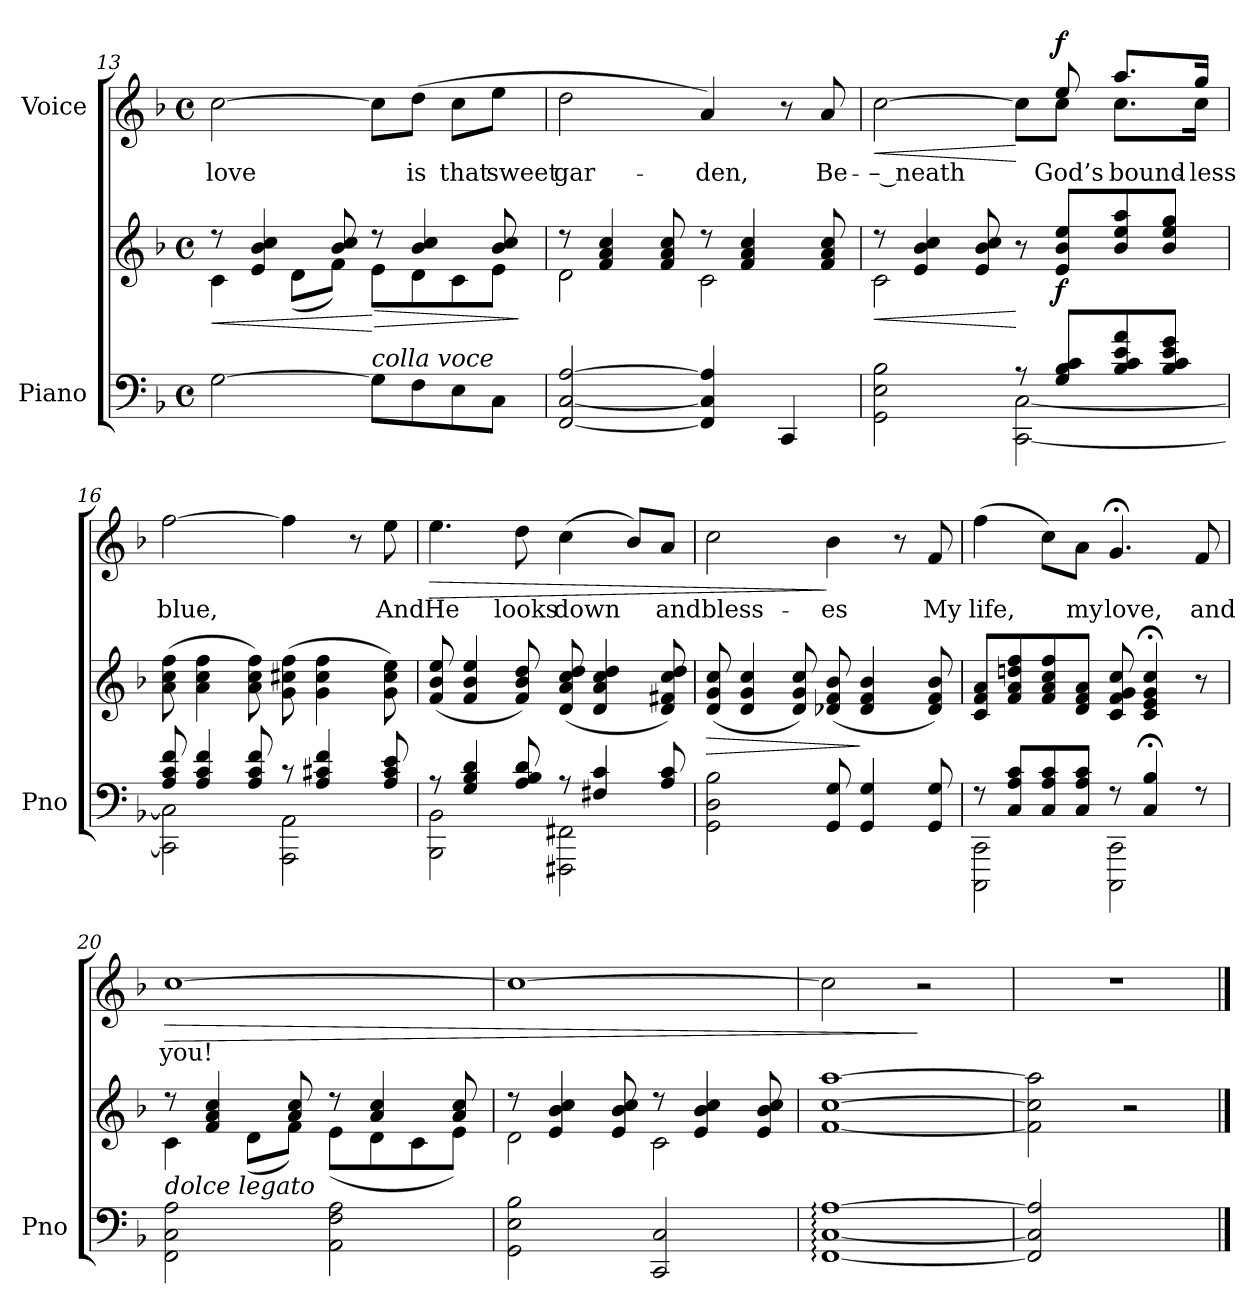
**kern	**kern	**dynam	**kern	**text	**dynam
*part2	*part2	*part2	*part1	*part1	*part1
*staff3	*staff2	*staff2/3	*staff1	*staff1	*staff1
*I"Piano	*	*	*I"Voice	*	*
*I'Pno	*	*	*	*	*
*clefF4	*clefG2	*	*clefG2	*	*
*k[b-]	*k[b-]	*	*k[b-]	*	*
*M4/4	*M4/4	*	*M4/4	*	*
*met(c)	*met(c)	*	*met(c)	*	*
=13	=13	=13	=13	=13	=13
!	!	!LO:HP:b	!	!	!
*	*^	*	*	*	*
[2G\	8r	4c\	<	[2cc\	love	.
.	4e/ 4b-/ 4cc/	.	.	.	.	.
.	.	(>8d\L	.	.	.	.
.	8b-/ 8cc/	8f\J)	.	.	.	.
!LO:TX:i:t=colla voce	!	!	!	!	!	!
!	!	!	!LO:HP:n=1:b	!	!	!
8G\L]	8r	8e\L	[ >	8cc\L]	.	.
!	!	!	!	!	!	!LO:DY:a
!	!	!	!	!	!	!LO:DY:n=1:a
8F\	4b-/ 4cc/	8d\	.	(8dd\J	is	p other-dynamics
8E\	.	8c\	.	8cc\L	that	.
8C\J	8b-/ 8cc/	8e\J	.	8ee\J	sweet	.
*	*v	*v	*	*	*	*
.	.	]	.	.	.
=14	=14	=14	=14	=14	=14
*	*^	*	*	*	*
[2FF/ [>2C/ [2A/	8r	2d\	.	2dd\	gar-	.
.	4f/ 4a/ 4cc/	.	.	.	.	.
.	8f/ 8a/ 8cc/	.	.	.	.	.
4FF/] 4C/] 4A/]	8r	2c\	.	4a/)	-den,	.
.	4f/ 4a/ 4cc/	.	.	.	.	.
4CC/	.	.	.	8r	.	.
.	8f/ 8a/ 8cc/	.	.	8a/	Be-	.
=15	=15	=15	=15	=15	=15	=15
*^	*	*	*	*	*	*
!	!	!	!	!LO:HP:b	!	!	!LO:HP:b
*	*	*	*	*	*^	*	*
2GG\ 2E\ 2B-\	2ryy	8r	2c\	<	[2cc\	2ryy	-– neath	<
.	.	4e/ 4b-/ 4cc/	.	.	.	.	.	.
.	.	8e/ 8b-/ 8cc/	.	.	.	.	.	.
8r	[2CC\ [2C\	8r	2ryy	[	8cc\L]	8ryy	.	[
!	!	!	!	!LO:DY:b	!	!	!	!LO:DY:a
8G/ 8B-/ 8c/L	.	8e/ 8b-/ 8ee/L	.	f	8cc\J	8ee/	God’s	f
8B-/ 8c/ 8e/ 8a/	.	8b-/ 8ee/ 8aa/	.	.	8.cc\L	8.aa/L	bound-	.
8B-/ 8c/ 8e/ 8g/J	.	8b-/ 8ee/ 8gg/J	.	.	.	.	.	.
.	.	.	.	.	16cc\Jk	16gg/Jk	-less	.
*	*	*v	*v	*	*	*	*	*
*	*	*	*	*v	*v	*	*
=16	=16	=16	=16	=16	=16	=16
8A/ 8c/ 8f/	2CC\] 2C\]	(8a\ 8cc\ 8ff\	.	[2ff\	blue,	.
4A/ 4c/ 4f/	.	4a\ 4cc\ 4ff\	.	.	.	.
8A/ 8c/ 8f/	.	8a\ 8cc\ 8ff\)	.	.	.	.
8r	2AAA\ 2AA\	(8g\ 8cc#X\ 8ff\	.	4ff\]	.	.
!	!	!	!LO:DY:b	!	!	!
!	!	!	!LO:DY:n=1:b	!	!	!
4A/ 4c#X/ 4f/	.	4g\ 4cc#\ 4ff\	other-dynamics f	.	.	.
.	.	.	.	8r	.	.
8A/ 8c#/ 8e/	.	8g\ 8cc#\ 8ee\)	.	8ee\	And	.
=17	=17	=17	=17	=17	=17	=17
!	!	!	!	!	!	!LO:HP:b
8r	2BBB-\ 2BB-\	(>8f/ 8b-/ 8ee/	.	4.ee\	He	>
4G/ 4B-/ 4d/	.	4f/ 4b-/ 4ee/	.	.	.	.
8A/ 8B-/ 8d/	.	8f/ 8b-/ 8dd/)	.	8dd\	looks	.
8r	2FFF#X\ 2FF#X\	(>8d/ 8a/ 8cc/ 8dd/	.	(4cc\	down	.
4F#X/ 4c/	.	4d/ 4a/ 4cc/ 4dd/	.	.	.	.
.	.	.	.	8b-/L)	.	.
8A/ 8c/	.	8d/ 8f#X/ 8cc/ 8dd/)	.	8a/J	and	.
*v	*v	*	*	*	*	*
=18	=18	=18	=18	=18	=18
!	!	!LO:HP:b	!	!	!
2GG\ 2D\ 2B-\	(>8d/ 8g/ 8cc/	>	2cc\	bless-	.
.	4d/ 4g/ 4cc/	.	.	.	.
.	8d/ 8g/ 8cc/)	.	.	.	.
8GG/ 8G/	(>8d-X/ 8f/ 8b-/	.	4b-\	-es	]
4GG/ 4G/	4d-/ 4f/ 4b-/	]	.	.	.
.	.	.	8r	.	.
8GG/ 8G/	8d-/ 8f/ 8b-/)	.	8f/	My	.
=19	=19	=19	=19	=19	=19
*^	*	*	*	*	*
!	!	!	!LO:DY:b	!	!	!
!	!	!	!LO:DY:n=1:b	!	!	!LO:DY:a
!	!	!	!	!	!	!LO:DY:n=1:a
8r	2CCC\ 2CC\	8c/ 8f/ 8a/L	f other-dynamics	(4ff\	life,	f other-dynamics
8C/ 8A/ 8c/L	.	8f/ 8a/ 8ddn/ 8ff/	.	.	.	.
8C/ 8A/ 8c/	.	8f/ 8a/ 8cc/ 8ff/	.	8cc\L)	.	.
8C/ 8A/ 8c/J	.	8d/ 8f/ 8a/J	.	8a\J	my	.
8r	2CCC\ 2CC\	8c/ 8f/ 8g/ 8cc/	.	4.g;</	love,	.
4C/;< 4B-/;<	.	4c/;< 4e/;< 4g/;< 4cc/;<	.	.	.	.
!	!	!	!	!	!	!LO:DY:n=2:a
!	!	!	!	!	!	!LO:DY:n=3:a
8r	.	8r	.	8f/	and	mf other-dynamics
*v	*v	*	*	*	*	*
=20	=20	=20	=20	=20	=20
*	*^	*	*	*	*
!LO:TX:i:t=dolce legato	!	!	!	!	!	!
!	!	!	!	!	!	!LO:HP:b
2FF\ 2C\ 2A\	8r	4c\	.	[1cc	you!	>
.	4f/ 4a/ 4cc/	.	.	.	.	.
.	.	(8d\L	.	.	.	.
.	8a/ 8cc/	8f\J)	.	.	.	.
2AA\ 2F\ 2A\	8r	(8e\L	.	.	.	.
.	4a/ 4cc/	8d\	.	.	.	.
.	.	8c\	.	.	.	.
.	8a/ 8cc/	8e\J)	.	.	.	.
=21	=21	=21	=21	=21	=21	=21
2GG\ 2E\ 2B-\	8r	2d\	.	1cc_	.	.
.	4e/ 4b-/ 4cc/	.	.	.	.	.
.	8e/ 8b-/ 8cc/	.	.	.	.	.
2CC/ 2C/	8r	2c\	.	.	.	.
.	4e/ 4b-/ 4cc/	.	.	.	.	.
.	8e/ 8b-/ 8cc/	.	.	.	.	.
*	*v	*v	*	*	*	*
=22	=22	=22	=22	=22	=22
[1FF: [1C: [1A:	[1f [1cc [1aa	.	2cc\]	.	.
.	.	.	2r	.	]
=23	=23	=23	=23	=23	=23
2FF/] 2C/] 2A/]	2f\] 2cc\] 2aa\]	.	1r	.	.
2ryy	2r	.	.	.	.
==	==	==	==	==	==
*-	*-	*-	*-	*-	*-
